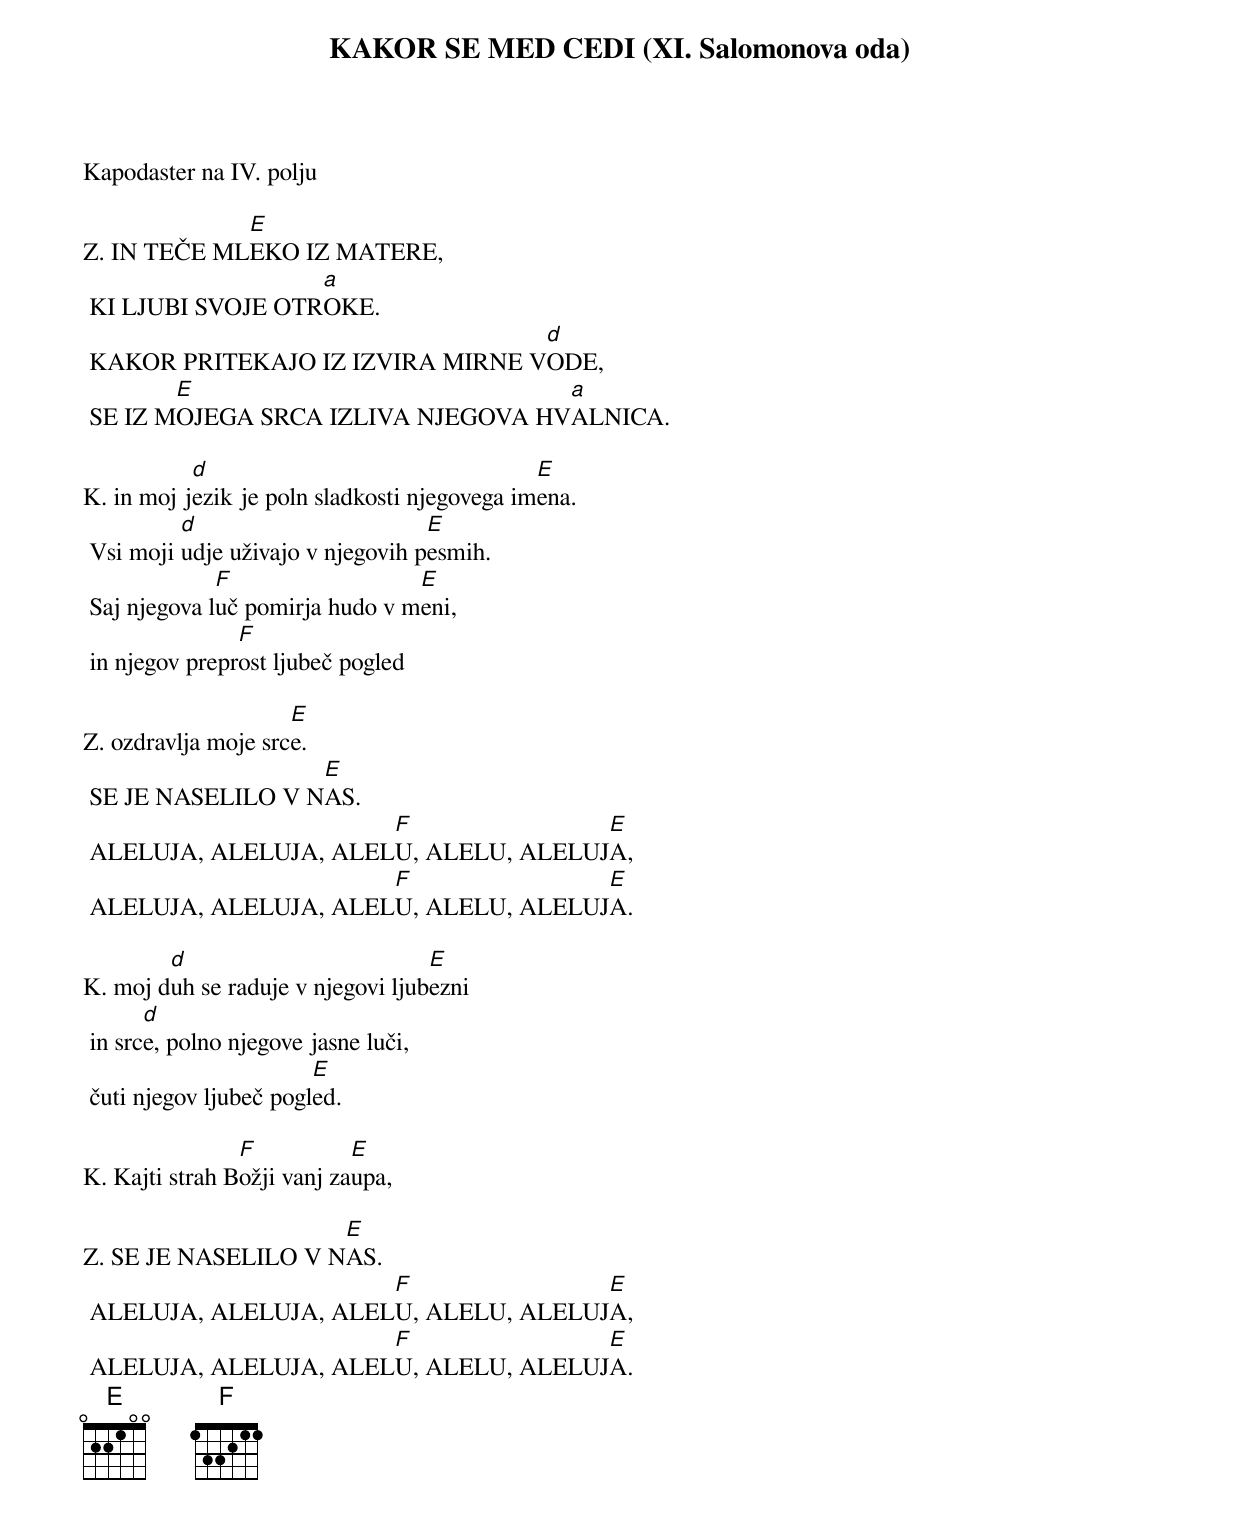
{title: KAKOR SE MED CEDI (XI. Salomonova oda)}

Kapodaster na IV. polju

Z.	IN TEČE ML[E]EKO IZ MATERE,
	KI LJUBI SVOJE OTR[a]OKE.
	KAKOR PRITEKAJO IZ IZVIRA MIRNE V[d]ODE,
	SE IZ M[E]OJEGA SRCA IZLIVA NJEGOVA HV[a]ALNICA.

K.	in moj j[d]ezik je poln sladkosti njegovega im[E]ena.
	Vsi moji [d]udje uživajo v njegovih p[E]esmih.
	Saj njegova l[F]uč pomirja hudo v m[E]eni,
	in njegov prepr[F]ost ljubeč pogled

Z.	ozdravlja moje src[E]e.
	SE JE NASELILO V N[E]AS.
	ALELUJA, ALELUJA, ALEL[F]U, ALELU, ALELUJ[E]A,
	ALELUJA, ALELUJA, ALEL[F]U, ALELU, ALELUJ[E]A.

K.	moj d[d]uh se raduje v njegovi ljub[E]ezni
	in src[d]e, polno njegove jasne luči,
	čuti njegov ljubeč pogl[E]ed.

K.	Kajti strah B[F]ožji vanj za[E]upa,

Z.	SE JE NASELILO V N[E]AS.
	ALELUJA, ALELUJA, ALEL[F]U, ALELU, ALELUJ[E]A,
	ALELUJA, ALELUJA, ALEL[F]U, ALELU, ALELUJ[E]A.
